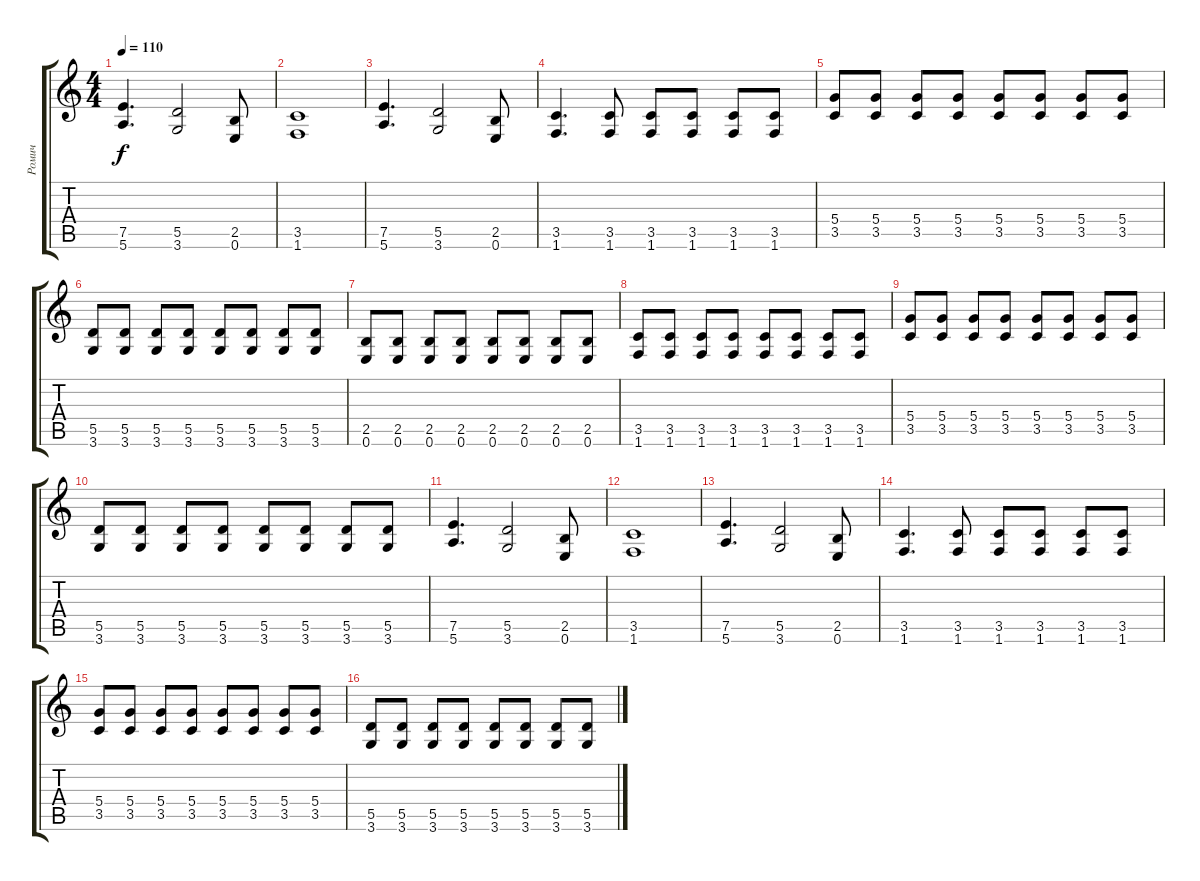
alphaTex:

\track ("Ромич" "Ромич") {instrument electricguitarjazz}
\staff {score tabs}
\tuning (E4 B3 G3 D3 A2 E2) {hide}
\ts (4 4)
\tempo 110
\clef g2
\ks c
(7.5 5.6).4{d dy f} (5.5 3.6).2 (2.5 0.6).8 |
(3.5 1.6).1 |
(7.5 5.6).4{d} (5.5 3.6).2 (2.5 0.6).8 |
(3.5 1.6).4{d} (3.5 1.6).8 (3.5 1.6).8 (3.5 1.6).8 (3.5 1.6).8 (3.5 1.6).8 |
(5.4 3.5).8 (5.4 3.5).8 (5.4 3.5).8 (5.4 3.5).8 (5.4 3.5).8 (5.4 3.5).8 (5.4 3.5).8 (5.4 3.5).8 |
(5.5 3.6).8 (5.5 3.6).8 (5.5 3.6).8 (5.5 3.6).8 (5.5 3.6).8 (5.5 3.6).8 (5.5 3.6).8 (5.5 3.6).8 |
(2.5 0.6).8 (2.5 0.6).8 (2.5 0.6).8 (2.5 0.6).8 (2.5 0.6).8 (2.5 0.6).8 (2.5 0.6).8 (2.5 0.6).8 |
(3.5 1.6).8 (3.5 1.6).8 (3.5 1.6).8 (3.5 1.6).8 (3.5 1.6).8 (3.5 1.6).8 (3.5 1.6).8 (3.5 1.6).8 |
(5.4 3.5).8 (5.4 3.5).8 (5.4 3.5).8 (5.4 3.5).8 (5.4 3.5).8 (5.4 3.5).8 (5.4 3.5).8 (5.4 3.5).8 |
(5.5 3.6).8 (5.5 3.6).8 (5.5 3.6).8 (5.5 3.6).8 (5.5 3.6).8 (5.5 3.6).8 (5.5 3.6).8 (5.5 3.6).8 |
(7.5 5.6).4{d} (5.5 3.6).2 (2.5 0.6).8 |
(3.5 1.6).1 |
(7.5 5.6).4{d} (5.5 3.6).2 (2.5 0.6).8 |
(3.5 1.6).4{d} (3.5 1.6).8 (3.5 1.6).8 (3.5 1.6).8 (3.5 1.6).8 (3.5 1.6).8 |
(5.4 3.5).8 (5.4 3.5).8 (5.4 3.5).8 (5.4 3.5).8 (5.4 3.5).8 (5.4 3.5).8 (5.4 3.5).8 (5.4 3.5).8 |
(5.5 3.6).8 (5.5 3.6).8 (5.5 3.6).8 (5.5 3.6).8 (5.5 3.6).8 (5.5 3.6).8 (5.5 3.6).8 (5.5 3.6).8
